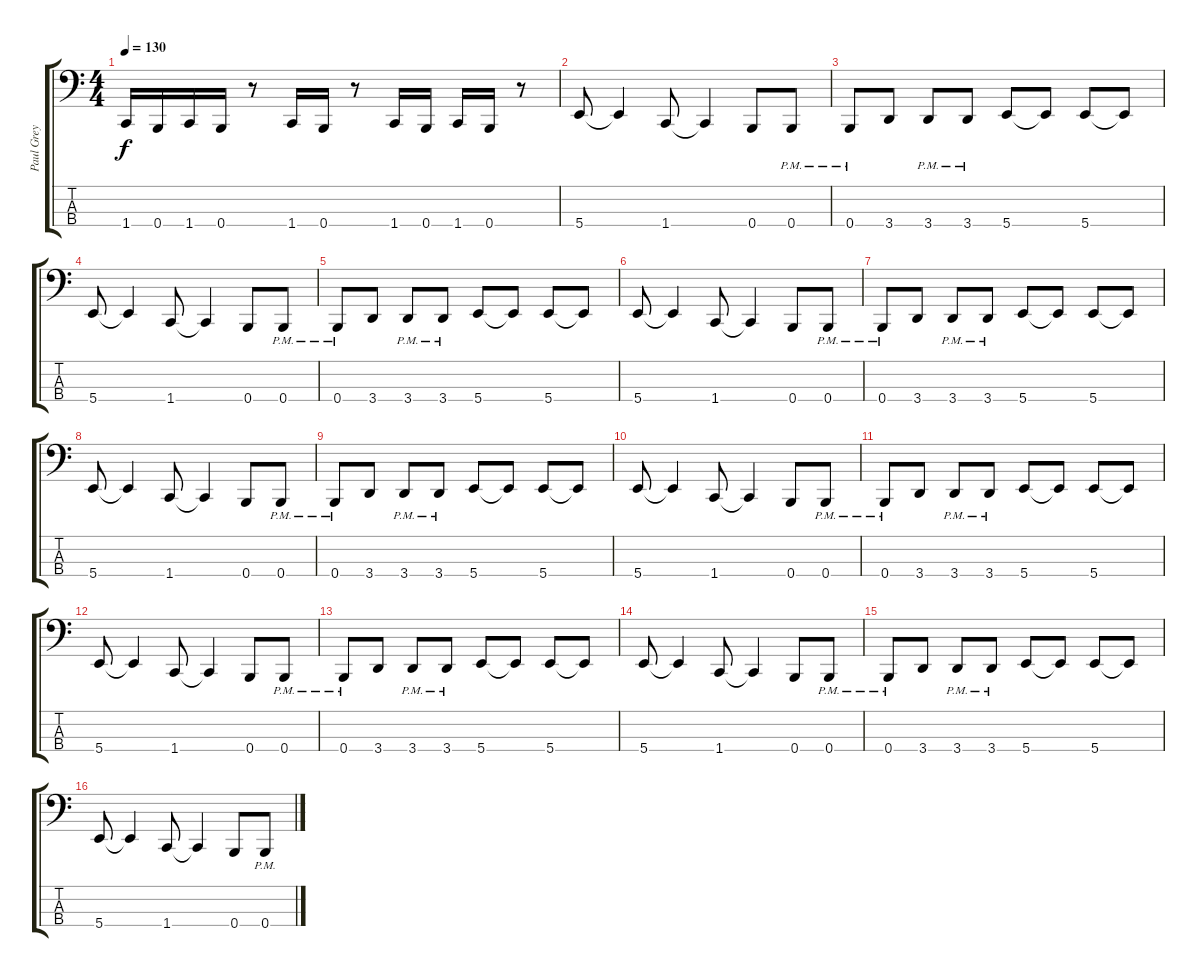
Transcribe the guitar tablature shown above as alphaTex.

\track ("Paul Grey" "Paul Grey") {instrument electricbasspick}
\staff {score tabs}
\tuning (D2 A1 E1 B0) {hide}
\ts (4 4)
\tempo 130
\clef f4
\ks c
1.4.16{dy f} 0.4.16 1.4.16 0.4.16 r.8 1.4.16 0.4.16 r.8 1.4.16 0.4.16 1.4.16 0.4.16 r.8 |
5.4.8 5.4{t}.4 1.4.8 1.4{t}.4 0.4.8 0.4{pm}.8 |
0.4{pm}.8 3.4.8 3.4{pm}.8 3.4{pm}.8 5.4.8 5.4{t}.8 5.4.8 5.4{t}.8 |
5.4.8 5.4{t}.4 1.4.8 1.4{t}.4 0.4.8 0.4{pm}.8 |
0.4{pm}.8 3.4.8 3.4{pm}.8 3.4{pm}.8 5.4.8 5.4{t}.8 5.4.8 5.4{t}.8 |
5.4.8 5.4{t}.4 1.4.8 1.4{t}.4 0.4.8 0.4{pm}.8 |
0.4{pm}.8 3.4.8 3.4{pm}.8 3.4{pm}.8 5.4.8 5.4{t}.8 5.4.8 5.4{t}.8 |
5.4.8 5.4{t}.4 1.4.8 1.4{t}.4 0.4.8 0.4{pm}.8 |
0.4{pm}.8 3.4.8 3.4{pm}.8 3.4{pm}.8 5.4.8 5.4{t}.8 5.4.8 5.4{t}.8 |
5.4.8 5.4{t}.4 1.4.8 1.4{t}.4 0.4.8 0.4{pm}.8 |
0.4{pm}.8 3.4.8 3.4{pm}.8 3.4{pm}.8 5.4.8 5.4{t}.8 5.4.8 5.4{t}.8 |
5.4.8 5.4{t}.4 1.4.8 1.4{t}.4 0.4.8 0.4{pm}.8 |
0.4{pm}.8 3.4.8 3.4{pm}.8 3.4{pm}.8 5.4.8 5.4{t}.8 5.4.8 5.4{t}.8 |
5.4.8 5.4{t}.4 1.4.8 1.4{t}.4 0.4.8 0.4{pm}.8 |
0.4{pm}.8 3.4.8 3.4{pm}.8 3.4{pm}.8 5.4.8 5.4{t}.8 5.4.8 5.4{t}.8 |
5.4.8 5.4{t}.4 1.4.8 1.4{t}.4 0.4.8 0.4{pm}.8
